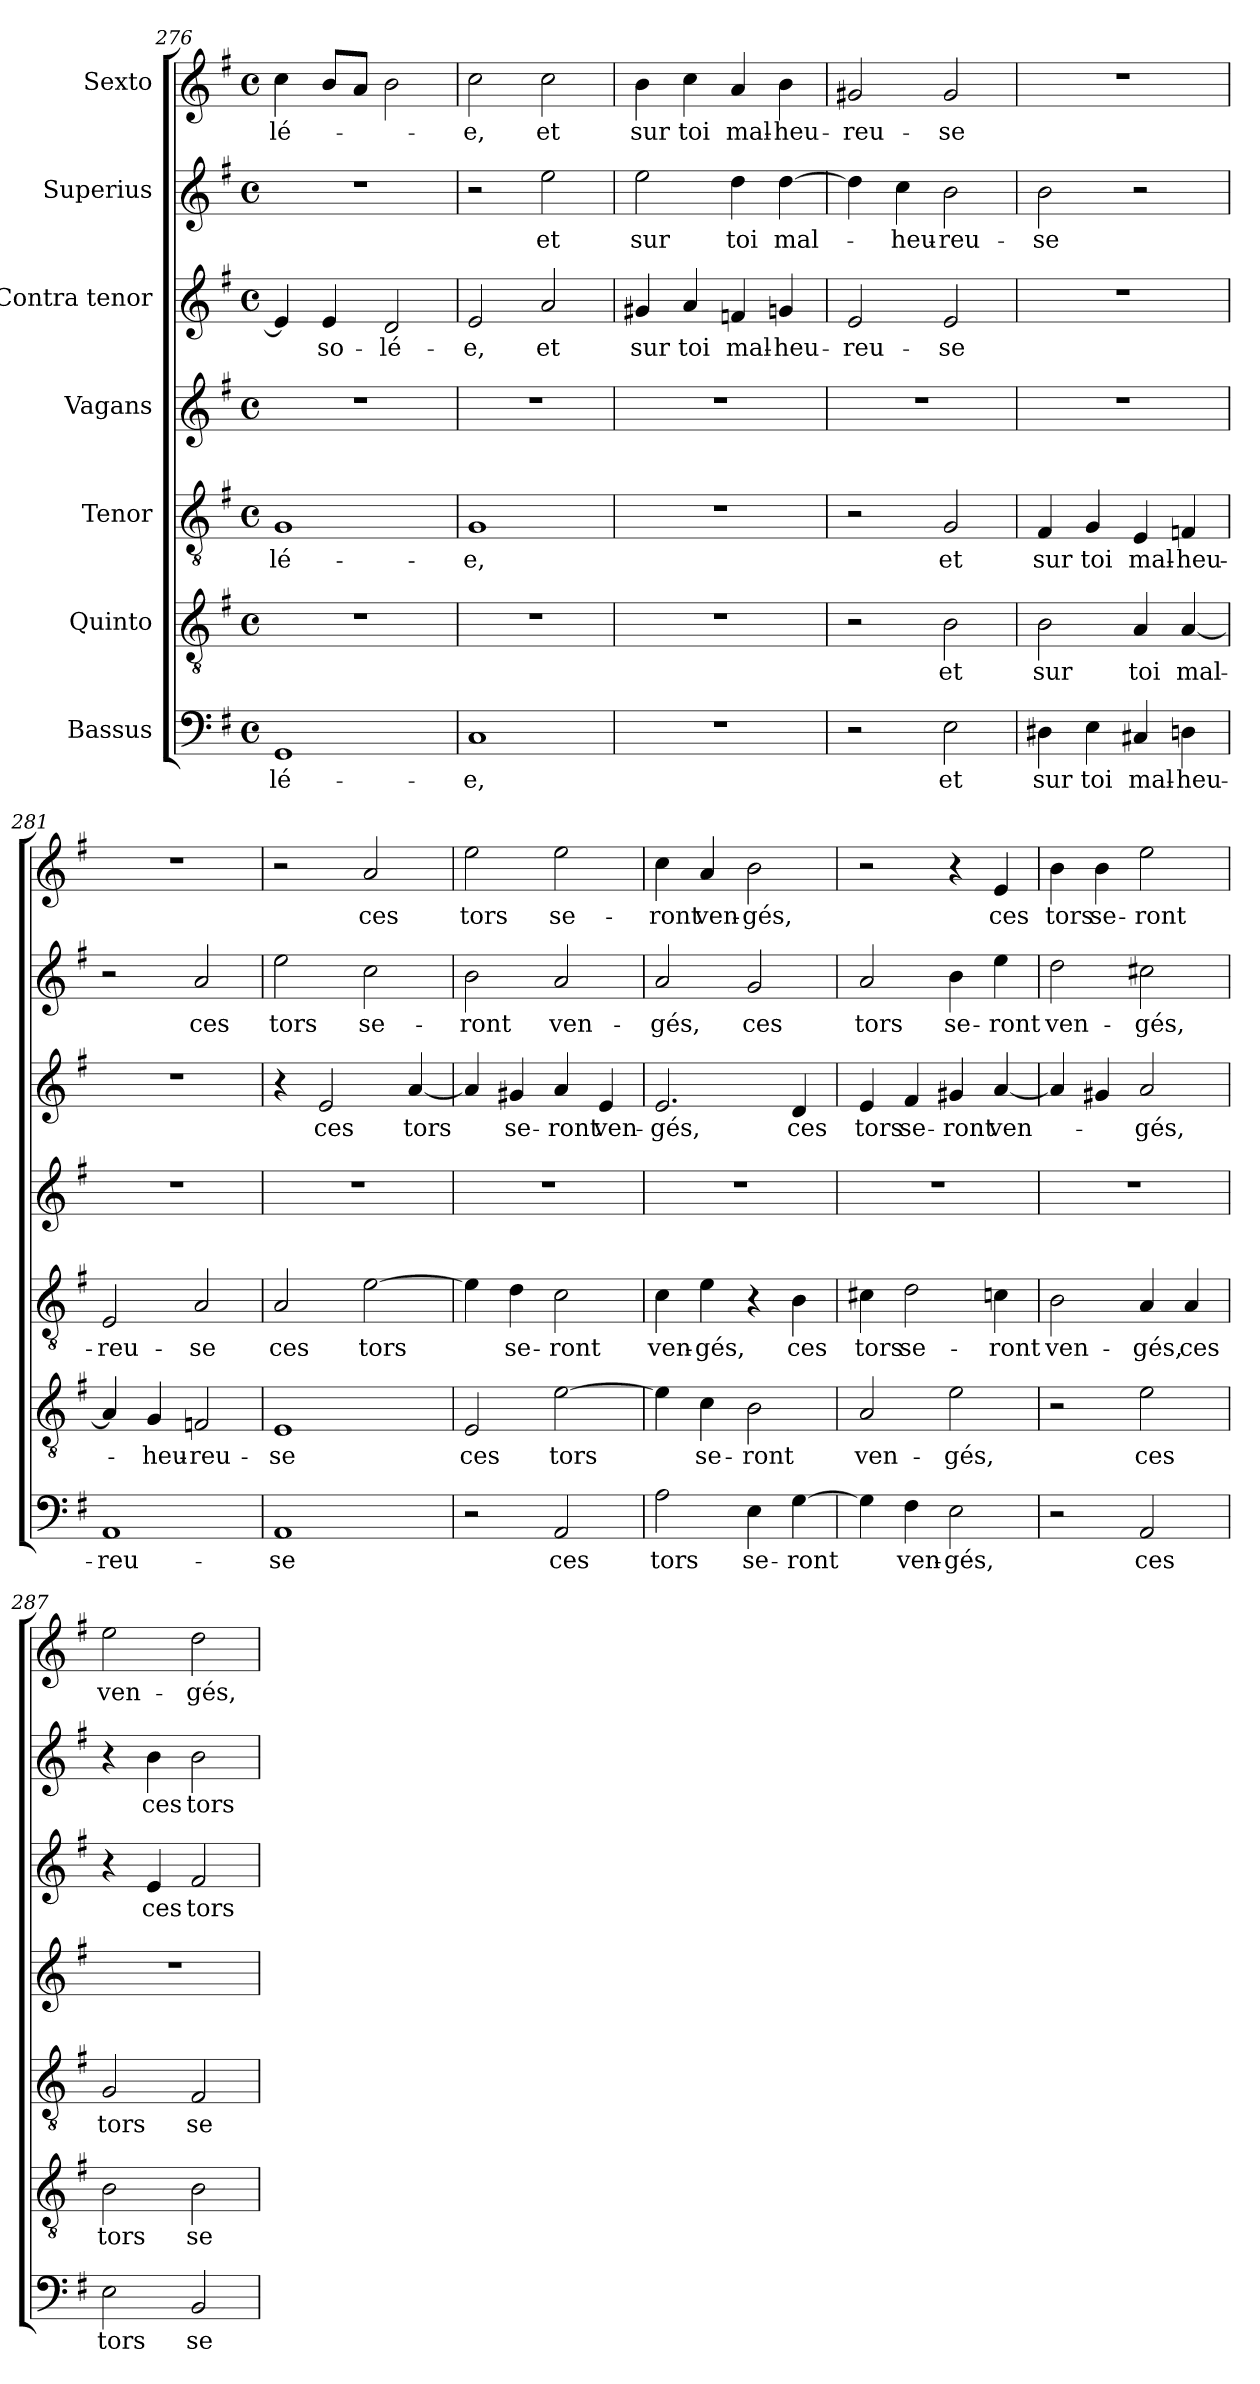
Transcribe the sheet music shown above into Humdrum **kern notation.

**kern	**text	**kern	**text	**kern	**text	**kern	**kern	**text	**kern	**text	**kern	**text
*part7	*part7	*part6	*part6	*part5	*part5	*part4	*part3	*part3	*part2	*part2	*part1	*part1
*staff7	*staff7	*staff6	*staff6	*staff5	*staff5	*staff4	*staff3	*staff3	*staff2	*staff2	*staff1	*staff1
*I"Bassus	*	*I"Quinto	*	*I"Tenor	*	*I"Vagans	*I"Contra tenor	*	*I"Superius	*	*I"Sexto	*
*clefF4	*	*clefGv2	*	*clefGv2	*	*clefG2	*clefG2	*	*clefG2	*	*clefG2	*
*k[f#]	*	*k[f#]	*	*k[f#]	*	*k[f#]	*k[f#]	*	*k[f#]	*	*k[f#]	*
*G:	*	*G:	*	*G:	*	*G:	*G:	*	*G:	*	*G:	*
*M4/4	*	*M4/4	*	*M4/4	*	*M4/4	*M4/4	*	*M4/4	*	*M4/4	*
*met(c)	*	*met(c)	*	*met(c)	*	*met(c)	*met(c)	*	*met(c)	*	*met(c)	*
=276	=276	=276	=276	=276	=276	=276	=276	=276	=276	=276	=276	=276
!	!LO:LY:b	!	!	!	!LO:LY:b	!	!	!	!	!	!	!LO:LY:b
1GG	-lé-	1r	.	1G	-lé-	1r	4e/]	.	1r	.	4cc\	-lé-
!	!	!	!	!	!	!	!	!LO:LY:b	!	!	!	!
.	.	.	.	.	.	.	4e/	-so-	.	.	8b/L	.
.	.	.	.	.	.	.	.	.	.	.	8a/J	.
!	!	!	!	!	!	!	!	!LO:LY:b	!	!	!	!
.	.	.	.	.	.	.	2d/	-lé-	.	.	2b\	.
!!LO:PB:g=z
=277	=277	=277	=277	=277	=277	=277	=277	=277	=277	=277	=277	=277
!	!LO:LY:b	!	!	!	!LO:LY:b	!	!	!LO:LY:b	!	!	!	!LO:LY:b
1C	-e,	1r	.	1G	-e,	1r	2e/	-e,	2r	.	2cc\	-e,
!	!	!	!	!	!	!	!	!LO:LY:b	!	!LO:LY:b	!	!LO:LY:b
.	.	.	.	.	.	.	2a/	et	2ee\	et	2cc\	et
=278	=278	=278	=278	=278	=278	=278	=278	=278	=278	=278	=278	=278
!	!	!	!	!	!	!	!	!LO:LY:b	!	!LO:LY:b	!	!LO:LY:b
1r	.	1r	.	1r	.	1r	4g#X/	sur	2ee\	sur	4b\	sur
!	!	!	!	!	!	!	!	!LO:LY:b	!	!	!	!LO:LY:b
.	.	.	.	.	.	.	4a/	toi	.	.	4cc\	toi
!	!	!	!	!	!	!	!	!LO:LY:b	!	!LO:LY:b	!	!LO:LY:b
.	.	.	.	.	.	.	4fn/	mal-	4dd\	toi	4a/	mal-
!	!	!	!	!	!	!	!	!LO:LY:b	!	!LO:LY:b	!	!LO:LY:b
.	.	.	.	.	.	.	4gn/	-heu-	[4dd\	mal-	4b\	-heu-
=279	=279	=279	=279	=279	=279	=279	=279	=279	=279	=279	=279	=279
!	!	!	!	!	!	!	!	!LO:LY:b	!	!	!	!LO:LY:b
2r	.	2r	.	2r	.	1r	2e/	-reu-	4dd\]	.	2g#X/	-reu-
!	!	!	!	!	!	!	!	!	!	!LO:LY:b	!	!
.	.	.	.	.	.	.	.	.	4cc\	-heu-	.	.
!	!LO:LY:b	!	!LO:LY:b	!	!LO:LY:b	!	!	!LO:LY:b	!	!LO:LY:b	!	!LO:LY:b
2E\	et	2B\	et	2G/	et	.	2e/	-se	2b\	-reu-	2g#/	-se
=280	=280	=280	=280	=280	=280	=280	=280	=280	=280	=280	=280	=280
!	!LO:LY:b	!	!LO:LY:b	!	!LO:LY:b	!	!	!	!	!LO:LY:b	!	!
4D#X\	sur	2B\	sur	4F#/	sur	1r	1r	.	2b\	-se	1r	.
!	!LO:LY:b	!	!	!	!LO:LY:b	!	!	!	!	!	!	!
4E\	toi	.	.	4G/	toi	.	.	.	.	.	.	.
!	!LO:LY:b	!	!LO:LY:b	!	!LO:LY:b	!	!	!	!	!	!	!
4C#X/	mal-	4A/	toi	4E/	mal-	.	.	.	2r	.	.	.
!	!LO:LY:b	!	!LO:LY:b	!	!LO:LY:b	!	!	!	!	!	!	!
4Dn\	-heu-	[4A/	mal-	4Fn/	-heu-	.	.	.	.	.	.	.
=281	=281	=281	=281	=281	=281	=281	=281	=281	=281	=281	=281	=281
!	!LO:LY:b	!	!	!	!LO:LY:b	!	!	!	!	!	!	!
1AA	-reu-	4A/]	.	2E/	-reu-	1r	1r	.	2r	.	1r	.
!	!	!	!LO:LY:b	!	!	!	!	!	!	!	!	!
.	.	4G/	-heu-	.	.	.	.	.	.	.	.	.
!	!	!	!LO:LY:b	!	!LO:LY:b	!	!	!	!	!LO:LY:b	!	!
.	.	2Fn/	-reu-	2A/	-se	.	.	.	2a/	ces	.	.
=282	=282	=282	=282	=282	=282	=282	=282	=282	=282	=282	=282	=282
!	!LO:LY:b	!	!LO:LY:b	!	!LO:LY:b	!	!	!	!	!LO:LY:b	!	!
1AA	-se	1E	-se	2A/	ces	1r	4r	.	2ee\	tors	2r	.
!	!	!	!	!	!	!	!	!LO:LY:b	!	!	!	!
.	.	.	.	.	.	.	2e/	ces	.	.	.	.
!	!	!	!	!	!LO:LY:b	!	!	!	!	!LO:LY:b	!	!LO:LY:b
.	.	.	.	[2e\	tors	.	.	.	2cc\	se-	2a/	ces
!	!	!	!	!	!	!	!	!LO:LY:b	!	!	!	!
.	.	.	.	.	.	.	[4a/	tors	.	.	.	.
=283	=283	=283	=283	=283	=283	=283	=283	=283	=283	=283	=283	=283
!	!	!	!LO:LY:b	!	!	!	!	!	!	!LO:LY:b	!	!LO:LY:b
2r	.	2E/	ces	4e\]	.	1r	4a/]	.	2b\	-ront	2ee\	tors
!	!	!	!	!	!LO:LY:b	!	!	!LO:LY:b	!	!	!	!
.	.	.	.	4d\	se-	.	4g#X/	se-	.	.	.	.
!	!LO:LY:b	!	!LO:LY:b	!	!LO:LY:b	!	!	!LO:LY:b	!	!LO:LY:b	!	!LO:LY:b
2AA/	ces	[2e\	tors	2c\	-ront	.	4a/	-ront	2a/	ven-	2ee\	se-
!	!	!	!	!	!	!	!	!LO:LY:b	!	!	!	!
.	.	.	.	.	.	.	4e/	ven-	.	.	.	.
!!LO:LB:g=z
=284	=284	=284	=284	=284	=284	=284	=284	=284	=284	=284	=284	=284
!	!LO:LY:b	!	!	!	!LO:LY:b	!	!	!LO:LY:b	!	!LO:LY:b	!	!LO:LY:b
2A\	tors	4e\]	.	4c\	ven-	1r	2.e/	-gés,	2a/	-gés,	4cc\	-ront
!	!	!	!LO:LY:b	!	!LO:LY:b	!	!	!	!	!	!	!LO:LY:b
.	.	4c\	se-	4e\	-gés,	.	.	.	.	.	4a/	ven-
!	!LO:LY:b	!	!LO:LY:b	!	!	!	!	!	!	!LO:LY:b	!	!LO:LY:b
4E\	se-	2B\	-ront	4r	.	.	.	.	2g/	ces	2b\	-gés,
!	!LO:LY:b	!	!	!	!LO:LY:b	!	!	!LO:LY:b	!	!	!	!
[4G\	-ront	.	.	4B\	ces	.	4d/	ces	.	.	.	.
=285	=285	=285	=285	=285	=285	=285	=285	=285	=285	=285	=285	=285
!	!	!	!LO:LY:b	!	!LO:LY:b	!	!	!LO:LY:b	!	!LO:LY:b	!	!
4G\]	.	2A/	ven-	4c#X\	tors	1r	4e/	tors	2a/	tors	2r	.
!	!LO:LY:b	!	!	!	!LO:LY:b	!	!	!LO:LY:b	!	!	!	!
4F#\	ven-	.	.	2d\	se-	.	4f#/	se-	.	.	.	.
!	!LO:LY:b	!	!LO:LY:b	!	!	!	!	!LO:LY:b	!	!LO:LY:b	!	!
2E\	-gés,	2e\	-gés,	.	.	.	4g#X/	-ront	4b\	se-	4r	.
!	!	!	!	!	!LO:LY:b	!	!	!LO:LY:b	!	!LO:LY:b	!	!LO:LY:b
.	.	.	.	4cn\	-ront	.	[4a/	ven-	4ee\	-ront	4e/	ces
=286	=286	=286	=286	=286	=286	=286	=286	=286	=286	=286	=286	=286
!	!	!	!	!	!LO:LY:b	!	!	!	!	!LO:LY:b	!	!LO:LY:b
2r	.	2r	.	2B\	ven-	1r	4a/]	.	2dd\	ven-	4b\	tors
!	!	!	!	!	!	!	!	!	!	!	!	!LO:LY:b
.	.	.	.	.	.	.	4g#X/	.	.	.	4b\	se-
!	!LO:LY:b	!	!LO:LY:b	!	!LO:LY:b	!	!	!LO:LY:b	!	!LO:LY:b	!	!LO:LY:b
2AA/	ces	2e\	ces	4A/	-gés,	.	2a/	-gés,	2cc#X\	-gés,	2ee\	-ront
!	!	!	!	!	!LO:LY:b	!	!	!	!	!	!	!
.	.	.	.	4A/	ces	.	.	.	.	.	.	.
=287	=287	=287	=287	=287	=287	=287	=287	=287	=287	=287	=287	=287
!	!LO:LY:b	!	!LO:LY:b	!	!LO:LY:b	!	!	!	!	!	!	!LO:LY:b
2E\	tors	2B\	tors	2G/	tors	1r	4r	.	4r	.	2ee\	ven-
!	!	!	!	!	!	!	!	!LO:LY:b	!	!LO:LY:b	!	!
.	.	.	.	.	.	.	4e/	ces	4b\	ces	.	.
!	!LO:LY:b	!	!LO:LY:b	!	!LO:LY:b	!	!	!LO:LY:b	!	!LO:LY:b	!	!LO:LY:b
2BB/	se-	2B\	se-	2F#/	se-	.	2f#/	tors	2b\	tors	2dd\	-gés,
=	=	=	=	=	=	=	=	=	=	=	=	=
*-	*-	*-	*-	*-	*-	*-	*-	*-	*-	*-	*-	*-
